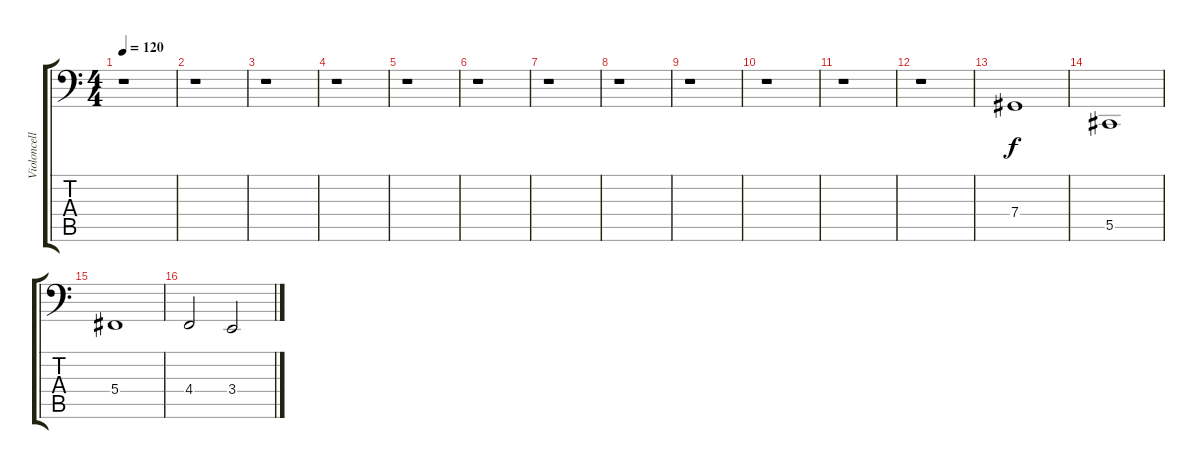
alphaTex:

\track ("Violoncello" "Violoncell") {instrument cello}
\staff {score tabs}
\tuning (Eb3 Bb2 Gb2 Db2 Ab1 Eb1) {hide}
\ts (4 4)
\tempo 120
\clef f4
\ks c
r.1{dy f} |
r.1 |
r.1 |
r.1 |
r.1 |
r.1 |
r.1 |
r.1 |
r.1 |
r.1 |
r.1 |
r.1 |
7.4.1 |
5.5.1 |
5.4.1 |
4.4.2 3.4.2
